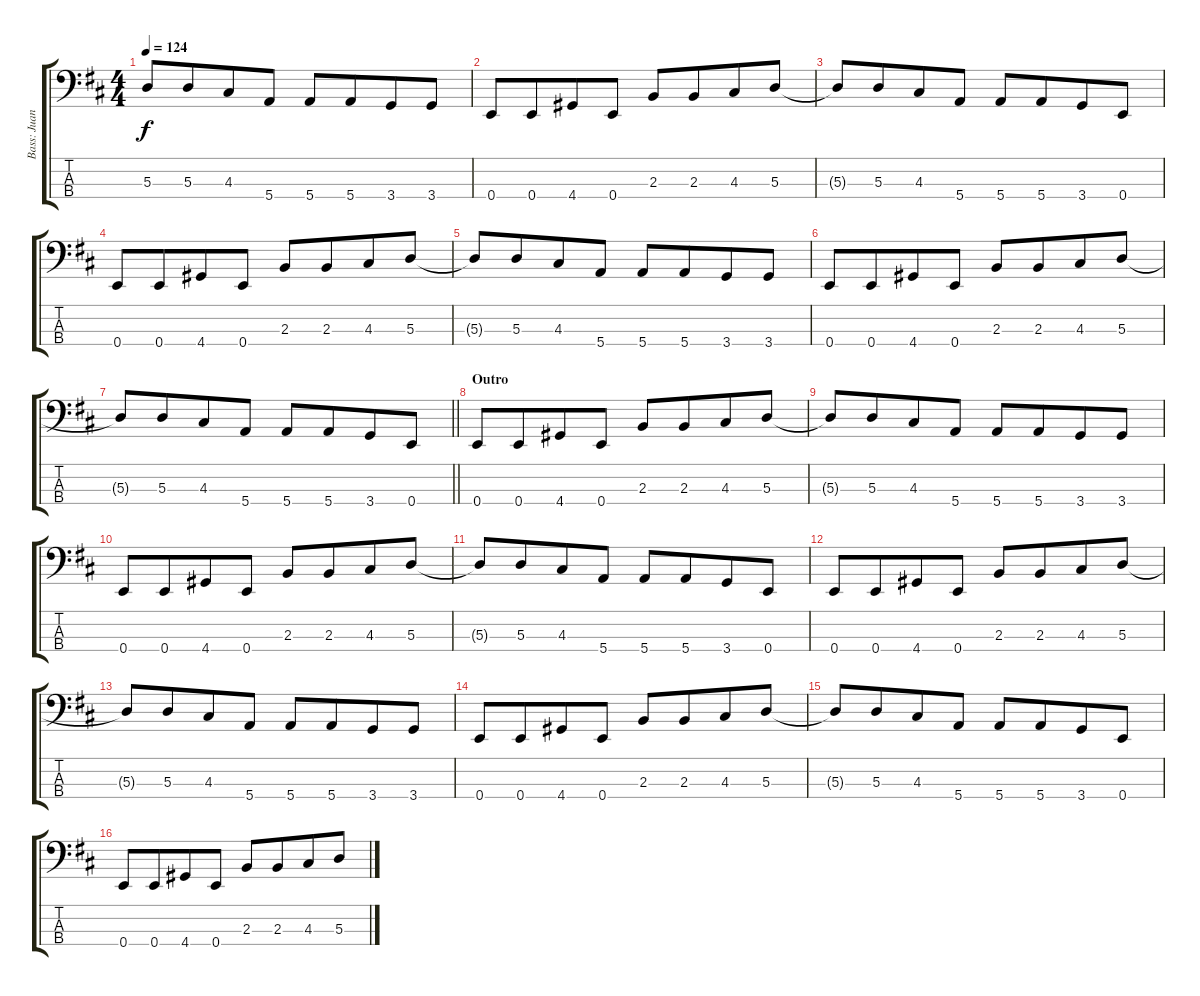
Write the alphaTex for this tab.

\track ("Bass: Juan" "Bass: Juan") {instrument electricbassfinger}
\staff {score tabs}
\tuning (G2 D2 A1 E1) {hide}
\ts (4 4)
\tempo 124
\clef f4
\ks d
5.3{t}.8{dy f} 5.3.8{beam merge} 4.3.8 5.4.8 5.4.8 5.4.8{beam merge} 3.4.8 3.4.8 |
0.4.8 0.4.8{beam merge} 4.4.8 0.4.8 2.3.8 2.3.8{beam merge} 4.3.8 5.3.8 |
5.3{t}.8 5.3.8{beam merge} 4.3.8 5.4.8 5.4.8 5.4.8{beam merge} 3.4.8 0.4.8 |
0.4.8 0.4.8{beam merge} 4.4.8 0.4.8 2.3.8 2.3.8{beam merge} 4.3.8 5.3.8 |
5.3{t}.8 5.3.8{beam merge} 4.3.8 5.4.8 5.4.8 5.4.8{beam merge} 3.4.8 3.4.8 |
0.4.8 0.4.8{beam merge} 4.4.8 0.4.8 2.3.8 2.3.8{beam merge} 4.3.8 5.3.8 |
\barLineRight lightlight
5.3{t}.8 5.3.8{beam merge} 4.3.8 5.4.8 5.4.8 5.4.8{beam merge} 3.4.8 0.4.8 |
\section ("" "Outro")
0.4.8 0.4.8{beam merge} 4.4.8 0.4.8 2.3.8 2.3.8{beam merge} 4.3.8 5.3.8 |
5.3{t}.8 5.3.8{beam merge} 4.3.8 5.4.8 5.4.8 5.4.8{beam merge} 3.4.8 3.4.8 |
0.4.8 0.4.8{beam merge} 4.4.8 0.4.8 2.3.8 2.3.8{beam merge} 4.3.8 5.3.8 |
5.3{t}.8 5.3.8{beam merge} 4.3.8 5.4.8 5.4.8 5.4.8{beam merge} 3.4.8 0.4.8 |
0.4.8 0.4.8{beam merge} 4.4.8 0.4.8 2.3.8 2.3.8{beam merge} 4.3.8 5.3.8 |
5.3{t}.8 5.3.8{beam merge} 4.3.8 5.4.8 5.4.8 5.4.8{beam merge} 3.4.8 3.4.8 |
0.4.8 0.4.8{beam merge} 4.4.8 0.4.8 2.3.8 2.3.8{beam merge} 4.3.8 5.3.8 |
5.3{t}.8 5.3.8{beam merge} 4.3.8 5.4.8 5.4.8 5.4.8{beam merge} 3.4.8 0.4.8 |
0.4.8 0.4.8{beam merge} 4.4.8 0.4.8 2.3.8 2.3.8{beam merge} 4.3.8 5.3.8
